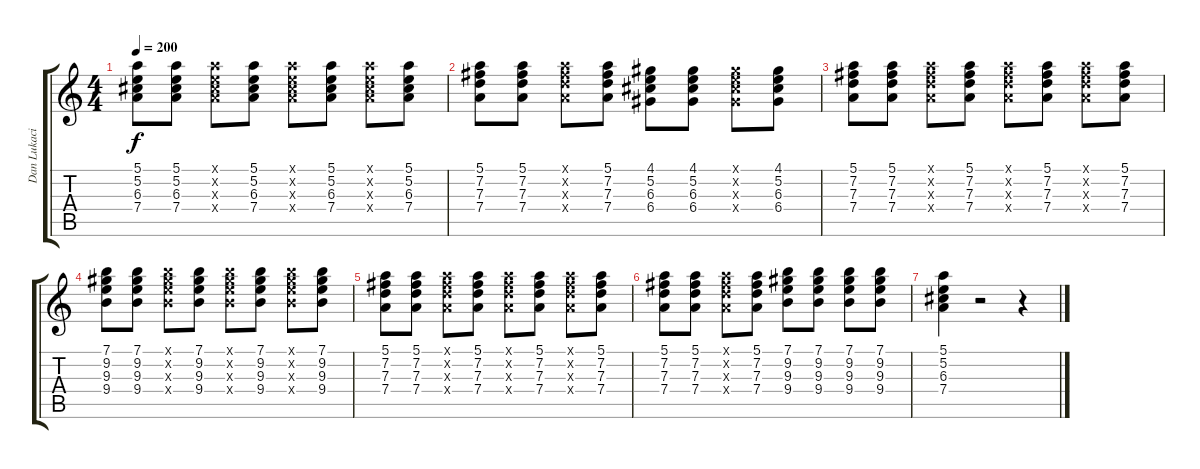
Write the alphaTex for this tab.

\track ("Dan Lukacinsky" "Dan Lukaci") {instrument electricguitarclean}
\staff {score tabs}
\tuning (E4 B3 G3 D3 A2 E2) {hide}
\ts (4 4)
\tempo 200
\clef g2
\ks c
(5.1 5.2 6.3 7.4).8{dy f} (5.1 5.2 6.3 7.4).8 (5.1{x} 5.2{x} 6.3{x} 7.4{x}).8 (5.1 5.2 6.3 7.4).8 (5.1{x} 5.2{x} 6.3{x} 7.4{x}).8 (5.1 5.2 6.3 7.4).8 (5.1{x} 5.2{x} 6.3{x} 7.4{x}).8 (5.1 5.2 6.3 7.4).8 |
(5.1 7.2 7.3 7.4).8 (5.1 7.2 7.3 7.4).8 (5.1{x} 7.2{x} 7.3{x} 7.4{x}).8 (5.1 7.2 7.3 7.4).8 (4.1 5.2 6.3 6.4).8 (4.1 5.2 6.3 6.4).8 (4.1{x} 5.2{x} 6.3{x} 6.4{x}).8 (4.1 5.2 6.3 6.4).8 |
(5.1 7.2 7.3 7.4).8 (5.1 7.2 7.3 7.4).8 (5.1{x} 7.2{x} 7.3{x} 7.4{x}).8 (5.1 7.2 7.3 7.4).8 (5.1{x} 7.2{x} 7.3{x} 7.4{x}).8 (5.1 7.2 7.3 7.4).8 (5.1{x} 7.2{x} 7.3{x} 7.4{x}).8 (5.1 7.2 7.3 7.4).8 |
(7.1 9.2 9.3 9.4).8 (7.1 9.2 9.3 9.4).8 (7.1{x} 9.2{x} 9.3{x} 9.4{x}).8 (7.1 9.2 9.3 9.4).8 (7.1{x} 9.2{x} 9.3{x} 9.4{x}).8 (7.1 9.2 9.3 9.4).8 (7.1{x} 9.2{x} 9.3{x} 9.4{x}).8 (7.1 9.2 9.3 9.4).8 |
(5.1 7.2 7.3 7.4).8 (5.1 7.2 7.3 7.4).8 (5.1{x} 7.2{x} 7.3{x} 7.4{x}).8 (5.1 7.2 7.3 7.4).8 (5.1{x} 7.2{x} 7.3{x} 7.4{x}).8 (5.1 7.2 7.3 7.4).8 (5.1{x} 7.2{x} 7.3{x} 7.4{x}).8 (5.1 7.2 7.3 7.4).8 |
(5.1 7.2 7.3 7.4).8 (5.1 7.2 7.3 7.4).8 (5.1{x} 7.2{x} 7.3{x} 7.4{x}).8 (5.1 7.2 7.3 7.4).8 (7.1 9.2 9.3 9.4).8 (7.1 9.2 9.3 9.4).8 (7.1 9.2 9.3 9.4).8 (7.1 9.2 9.3 9.4).8 |
(5.1 5.2 6.3 7.4).4 r.2 r.4
